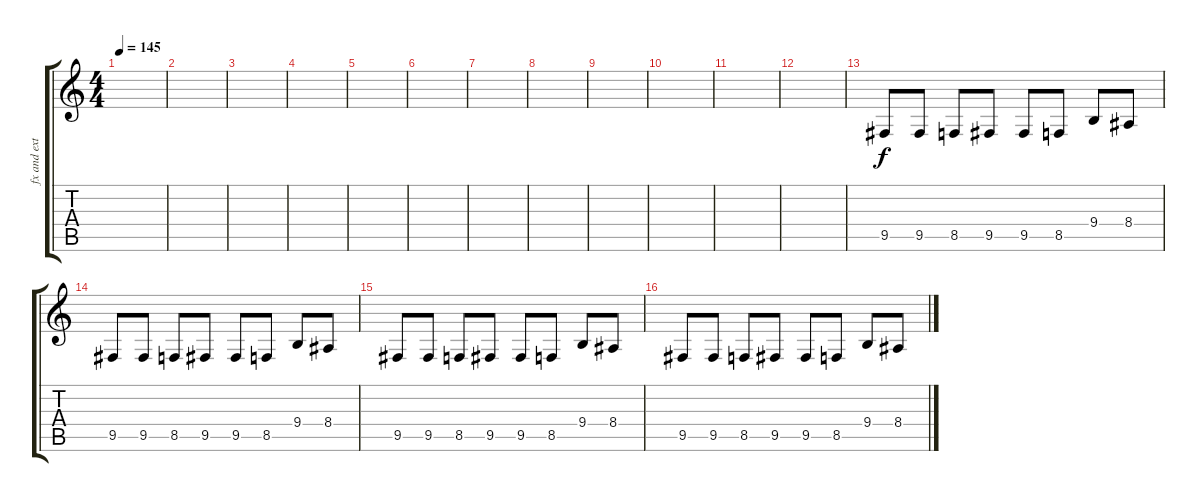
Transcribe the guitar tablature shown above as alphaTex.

\track ("fx and extra" "fx and ext") {instrument pad2warm}
\staff {score tabs}
\tuning (E4 B3 G3 D3 A2 E2) {hide}
\ts (4 4)
\tempo 145
\clef g2
\ks c
|
|
|
|
|
|
|
|
|
|
|
|
9.5.8{instrument electricguitarclean} 9.5.8 8.5.8 9.5.8 9.5.8 8.5.8 9.4.8 8.4.8 |
9.5.8{instrument electricguitarclean} 9.5.8 8.5.8 9.5.8 9.5.8 8.5.8 9.4.8 8.4.8 |
9.5.8{instrument electricguitarclean} 9.5.8 8.5.8 9.5.8 9.5.8 8.5.8 9.4.8 8.4.8 |
9.5.8{instrument electricguitarclean} 9.5.8 8.5.8 9.5.8 9.5.8 8.5.8 9.4.8 8.4.8
